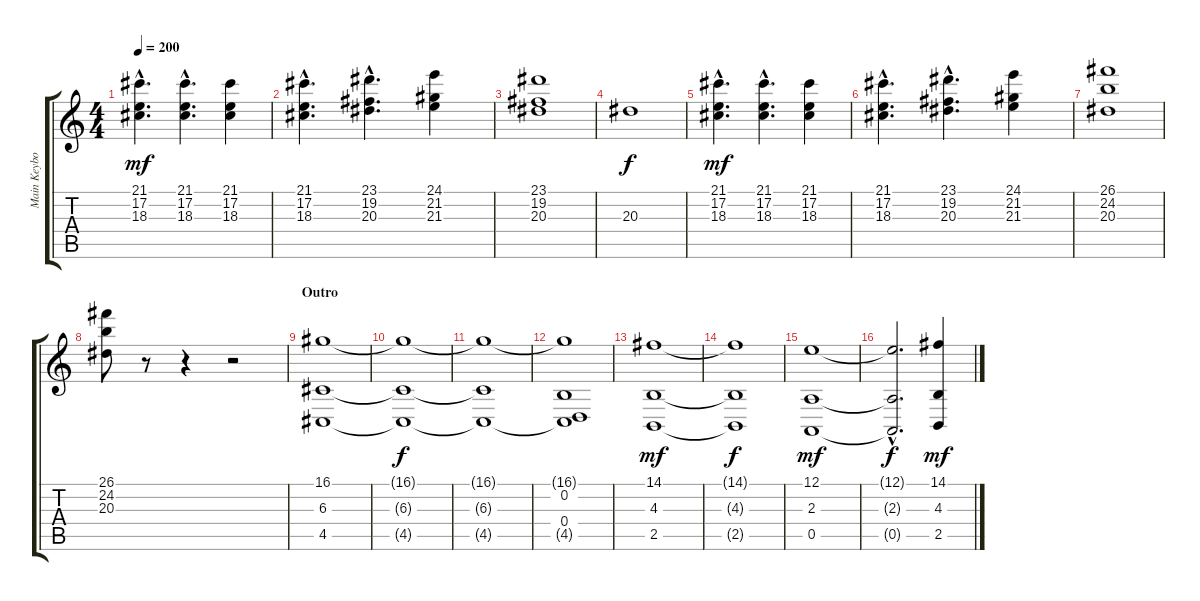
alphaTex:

\track ("Main Keyboards" "Main Keybo") {instrument stringensemble1}
\staff {score tabs}
\tuning (E4 B3 G3 D3 A2 E2) {hide}
\ts (4 4)
\tempo 200
\clef g2
\ks c
(21.1{hac} 17.2{hac} 18.3{hac}).4{d dy mf} (21.1{hac} 17.2{hac} 18.3{hac}).4{d} (21.1 17.2 18.3).4 |
(21.1{hac} 17.2{hac} 18.3{hac}).4{d} (23.1{hac} 19.2{hac} 20.3{hac}).4{d} (24.1 21.2 21.3).4 |
(23.1 19.2 20.3).1 |
20.3.1{dy f} |
(21.1{hac} 17.2{hac} 18.3{hac}).4{d dy mf} (21.1{hac} 17.2{hac} 18.3{hac}).4{d} (21.1 17.2 18.3).4 |
(21.1{hac} 17.2{hac} 18.3{hac}).4{d} (23.1{hac} 19.2{hac} 20.3{hac}).4{d} (24.1 21.2 21.3).4 |
(26.1 24.2 20.3).1 |
(26.1 24.2 20.3).8 r.8 r.4 r.2 |
\section ("" "Outro")
(16.1 6.3 4.5).1 |
(16.1{t} 6.3{t} 4.5{t}).1{dy f} |
(16.1{t} 6.3{t} 4.5{t}).1 |
(16.1{t} 0.2 0.4 4.5{t}).1 |
(14.1 4.3 2.5).1{dy mf} |
(14.1{t} 4.3{t} 2.5{t}).1{dy f} |
(12.1 2.3 0.5).1{dy mf} |
(12.1{hac t} 2.3{hac t} 0.5{hac t}).2{d dy f} (14.1 4.3 2.5).4{dy mf}
